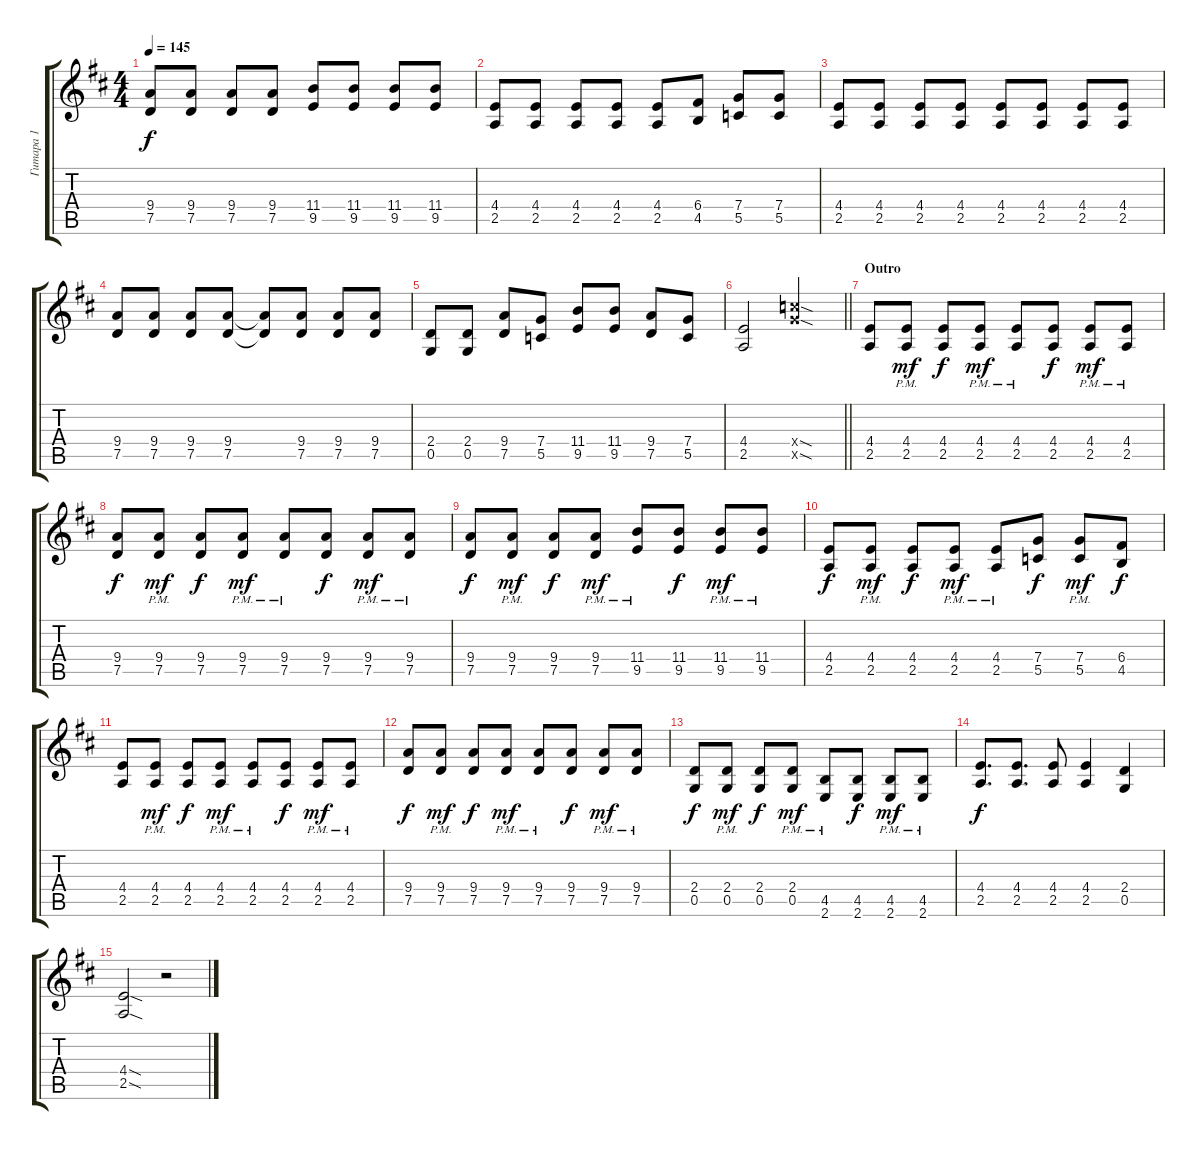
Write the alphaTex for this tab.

\track ("Гитара 1" "Гитара 1") {instrument distortionguitar}
\staff {score tabs}
\tuning (D4 A3 F3 C3 G2 D2) {hide}
\ts (4 4)
\tempo 145
\clef g2
\ks bminor
(9.4 7.5).8{dy f} (9.4 7.5).8 (9.4 7.5).8 (9.4 7.5).8 (11.4 9.5).8 (11.4 9.5).8 (11.4 9.5).8 (11.4 9.5).8 |
(4.4 2.5).8 (4.4 2.5).8 (4.4 2.5).8 (4.4 2.5).8 (4.4 2.5).8 (6.4 4.5).8 (7.4 5.5).8 (7.4 5.5).8 |
(4.4 2.5).8 (4.4 2.5).8 (4.4 2.5).8 (4.4 2.5).8 (4.4 2.5).8 (4.4 2.5).8 (4.4 2.5).8 (4.4 2.5).8 |
(9.4 7.5).8 (9.4 7.5).8 (9.4 7.5).8 (9.4 7.5).8 (9.4{t} 7.5{t}).8 (9.4 7.5).8 (9.4 7.5).8 (9.4 7.5).8 |
(2.4 0.5).8 (2.4 0.5).8 (9.4 7.5).8 (7.4 5.5).8 (11.4 9.5).8 (11.4 9.5).8 (9.4 7.5).8 (7.4 5.5).8 |
\barLineRight lightlight
(4.4 2.5).2 (12.4{sod x} 12.5{sod x}).2 |
\section ("" "Outro")
(4.4 2.5).8 (4.4{pm} 2.5{pm}).8{dy mf} (4.4 2.5).8{dy f} (4.4{pm} 2.5{pm}).8{dy mf} (4.4{pm} 2.5{pm}).8 (4.4 2.5).8{dy f} (4.4{pm} 2.5{pm}).8{dy mf} (4.4{pm} 2.5{pm}).8 |
(9.4 7.5).8{dy f} (9.4{pm} 7.5{pm}).8{dy mf} (9.4 7.5).8{dy f} (9.4{pm} 7.5{pm}).8{dy mf} (9.4{pm} 7.5{pm}).8 (9.4 7.5).8{dy f} (9.4{pm} 7.5{pm}).8{dy mf} (9.4{pm} 7.5{pm}).8 |
(9.4 7.5).8{dy f} (9.4{pm} 7.5{pm}).8{dy mf} (9.4 7.5).8{dy f} (9.4{pm} 7.5{pm}).8{dy mf} (11.4{pm} 9.5{pm}).8 (11.4 9.5).8{dy f} (11.4{pm} 9.5{pm}).8{dy mf} (11.4{pm} 9.5{pm}).8 |
(4.4 2.5).8{dy f} (4.4{pm} 2.5{pm}).8{dy mf} (4.4 2.5).8{dy f} (4.4{pm} 2.5{pm}).8{dy mf} (4.4{pm} 2.5{pm}).8 (7.4 5.5).8{dy f} (7.4{pm} 5.5{pm}).8{dy mf} (6.4 4.5).8{dy f} |
(4.4 2.5).8 (4.4{pm} 2.5{pm}).8{dy mf} (4.4 2.5).8{dy f} (4.4{pm} 2.5{pm}).8{dy mf} (4.4{pm} 2.5{pm}).8 (4.4 2.5).8{dy f} (4.4{pm} 2.5{pm}).8{dy mf} (4.4{pm} 2.5{pm}).8 |
(9.4 7.5).8{dy f} (9.4{pm} 7.5{pm}).8{dy mf} (9.4 7.5).8{dy f} (9.4{pm} 7.5{pm}).8{dy mf} (9.4{pm} 7.5{pm}).8 (9.4 7.5).8{dy f} (9.4{pm} 7.5{pm}).8{dy mf} (9.4{pm} 7.5{pm}).8 |
(2.4 0.5).8{dy f} (2.4{pm} 0.5{pm}).8{dy mf} (2.4 0.5).8{dy f} (2.4{pm} 0.5{pm}).8{dy mf} (4.5{pm} 2.6{pm}).8 (4.5 2.6).8{dy f} (4.5{pm} 2.6{pm}).8{dy mf} (4.5{pm} 2.6{pm}).8 |
(4.4 2.5).8{d dy f} (4.4 2.5).8{d} (4.4 2.5).8 (4.4 2.5).4 (2.4 0.5).4 |
(4.4{sod} 2.5{sod}).2 r.2
